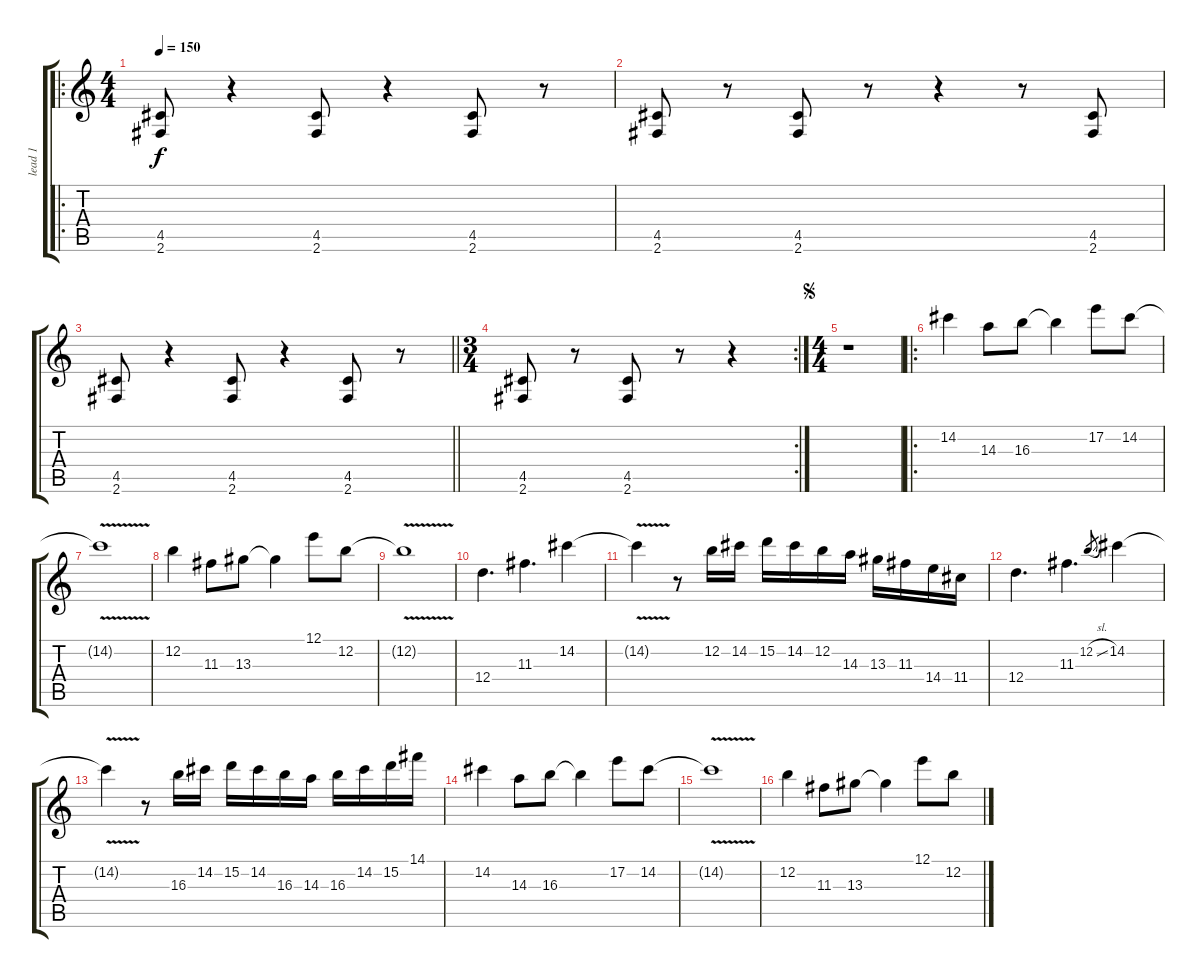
\track ("lead 1" "lead 1") {instrument distortionguitar}
\staff {score tabs}
\tuning (E4 B3 G3 D3 A2 E2) {hide}
\ro
\ts (4 4)
\tempo 150
\clef g2
\ks c
(4.5 2.6).8{dy f instrument distortionguitar} r.4 (4.5 2.6).8 r.4 (4.5 2.6).8 r.8 |
(4.5 2.6).8 r.8 (4.5 2.6).8 r.8 r.4 r.8 (4.5 2.6).8 |
\barLineRight lightlight
(4.5 2.6).8 r.4 (4.5 2.6).8 r.4 (4.5 2.6).8 r.8 |
\rc 2
\ts (3 4)
(4.5 2.6).8 r.8 (4.5 2.6).8 r.8 r.4 |
\ts (4 4)
\jump segno
r.1 |
\ro
14.2.4 14.3.8 16.3.8 16.3{t}.4 17.2.8 14.2.8 |
14.2{v t}.1 |
12.2.4 11.3.8 13.3.8 13.3{t}.4 12.1.8 12.2.8 |
12.2{v t}.1 |
12.4.4{d} 11.3.4{d} 14.2.4 |
14.2{v t}.4 r.8 12.2.16 14.2.16 15.2.16 14.2.16 12.2.16 14.3.16 13.3.16 11.3.16 14.4.16 11.4.16 |
12.4.4{d} 11.3.4{d} 12.2{sl}.8{gr} 14.2.4 |
14.2{v t}.4 r.8 16.3.16 14.2.16 15.2.16 14.2.16 16.3.16 14.3.16 16.3.16 14.2.16 15.2.16 14.1.16 |
14.2.4 14.3.8 16.3.8 16.3{t}.4 17.2.8 14.2.8 |
14.2{v t}.1 |
12.2.4 11.3.8 13.3.8 13.3{t}.4 12.1.8 12.2.8
